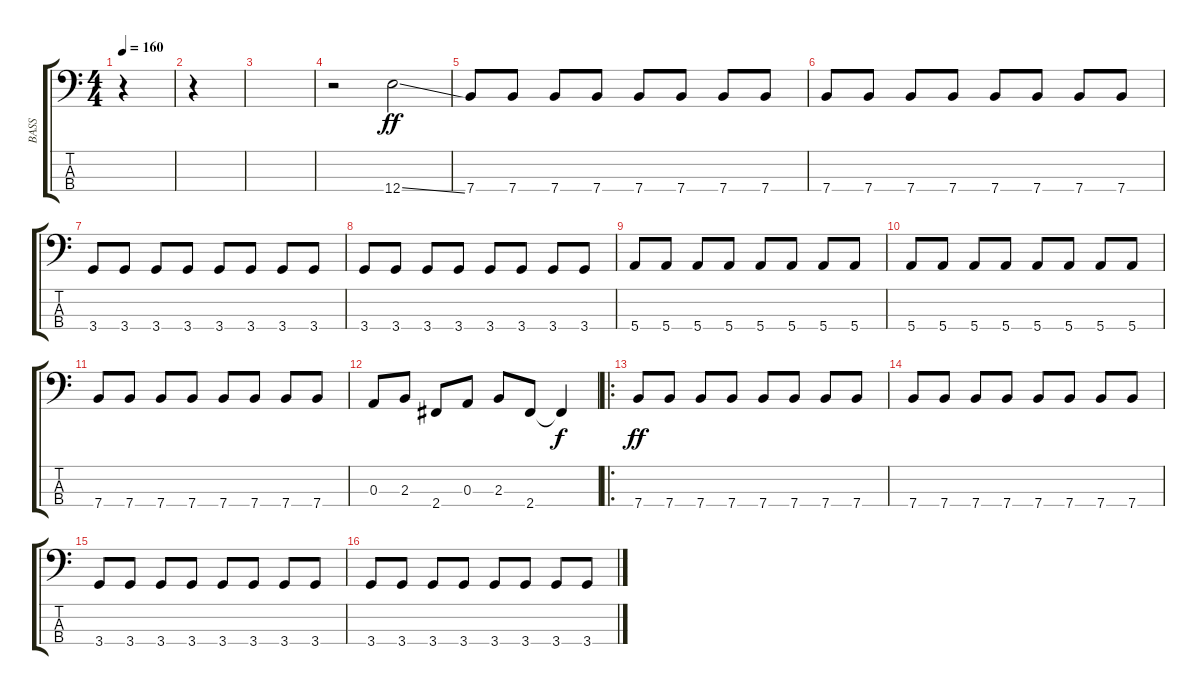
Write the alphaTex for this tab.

\track ("BASS" "BASS") {instrument electricbassfinger}
\staff {score tabs}
\tuning (G2 D2 A1 E1) {hide}
\ts (4 4)
\tempo 160
\clef f4
\ks c
r.4{dy ff instrument electricbassfinger} |
r.4 |
|
r.2 12.4{ss}.2 |
7.4.8 7.4.8 7.4.8 7.4.8 7.4.8 7.4.8 7.4.8 7.4.8 |
7.4.8 7.4.8 7.4.8 7.4.8 7.4.8 7.4.8 7.4.8 7.4.8 |
3.4.8 3.4.8 3.4.8 3.4.8 3.4.8 3.4.8 3.4.8 3.4.8 |
3.4.8 3.4.8 3.4.8 3.4.8 3.4.8 3.4.8 3.4.8 3.4.8 |
5.4.8 5.4.8 5.4.8 5.4.8 5.4.8 5.4.8 5.4.8 5.4.8 |
5.4.8 5.4.8 5.4.8 5.4.8 5.4.8 5.4.8 5.4.8 5.4.8 |
7.4.8 7.4.8 7.4.8 7.4.8 7.4.8 7.4.8 7.4.8 7.4.8 |
0.3.8 2.3.8 2.4.8 0.3.8 2.3.8 2.4.8 2.4{t}.4{dy f} |
\ro
7.4.8{dy ff} 7.4.8 7.4.8 7.4.8 7.4.8 7.4.8 7.4.8 7.4.8 |
7.4.8 7.4.8 7.4.8 7.4.8 7.4.8 7.4.8 7.4.8 7.4.8 |
3.4.8 3.4.8 3.4.8 3.4.8 3.4.8 3.4.8 3.4.8 3.4.8 |
3.4.8 3.4.8 3.4.8 3.4.8 3.4.8 3.4.8 3.4.8 3.4.8
